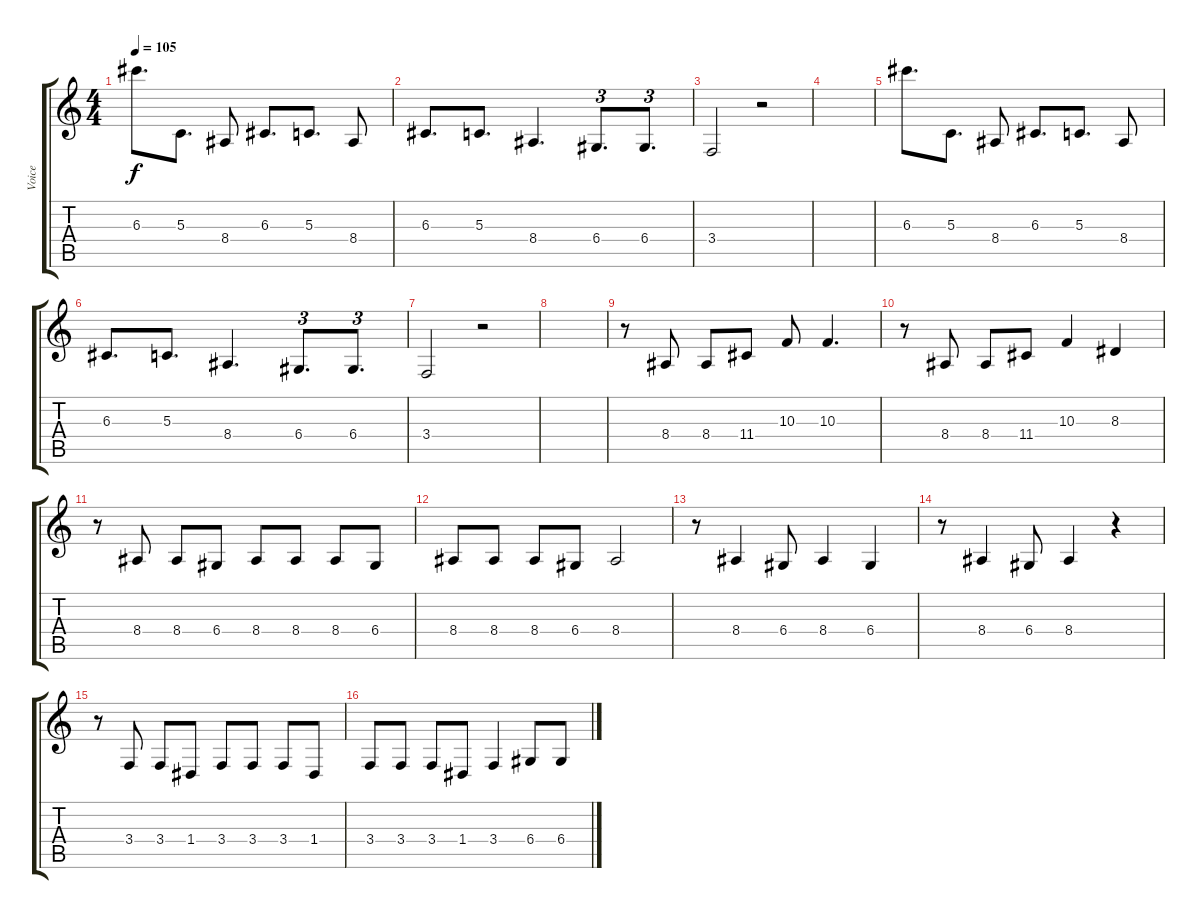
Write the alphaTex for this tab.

\track ("Voice" "Voice") {instrument altosax}
\staff {score tabs}
\tuning (E4 B3 G3 D3 A2 E2) {hide}
\ts (4 4)
\tempo 105
\clef g2
\ks c
6.3.8{d ot 15mb dy f} 5.3.8{d} 8.4.8 6.3.8{d} 5.3.8{d} 8.4.8 |
6.3.8{d} 5.3.8{d} 8.4.4{d} 6.4.8{d tu (3 2)} 6.4.8{d tu (3 2)} |
3.4.2 r.2 |
|
6.3.8{d ot 15mb} 5.3.8{d} 8.4.8 6.3.8{d} 5.3.8{d} 8.4.8 |
6.3.8{d} 5.3.8{d} 8.4.4{d} 6.4.8{d tu (3 2)} 6.4.8{d tu (3 2)} |
3.4.2 r.2 |
|
r.8 8.4.8 8.4.8 11.4.8 10.3.8 10.3.4{d} |
r.8 8.4.8 8.4.8 11.4.8 10.3.4 8.3.4 |
r.8 8.4.8 8.4.8 6.4.8 8.4.8 8.4.8 8.4.8 6.4.8 |
8.4.8 8.4.8 8.4.8 6.4.8 8.4.2 |
r.8 8.4.4 6.4.8 8.4.4 6.4.4 |
r.8 8.4.4 6.4.8 8.4.4 r.4 |
r.8 3.4.8 3.4.8 1.4.8 3.4.8 3.4.8 3.4.8 1.4.8 |
3.4.8 3.4.8 3.4.8 1.4.8 3.4.4 6.4.8 6.4.8
